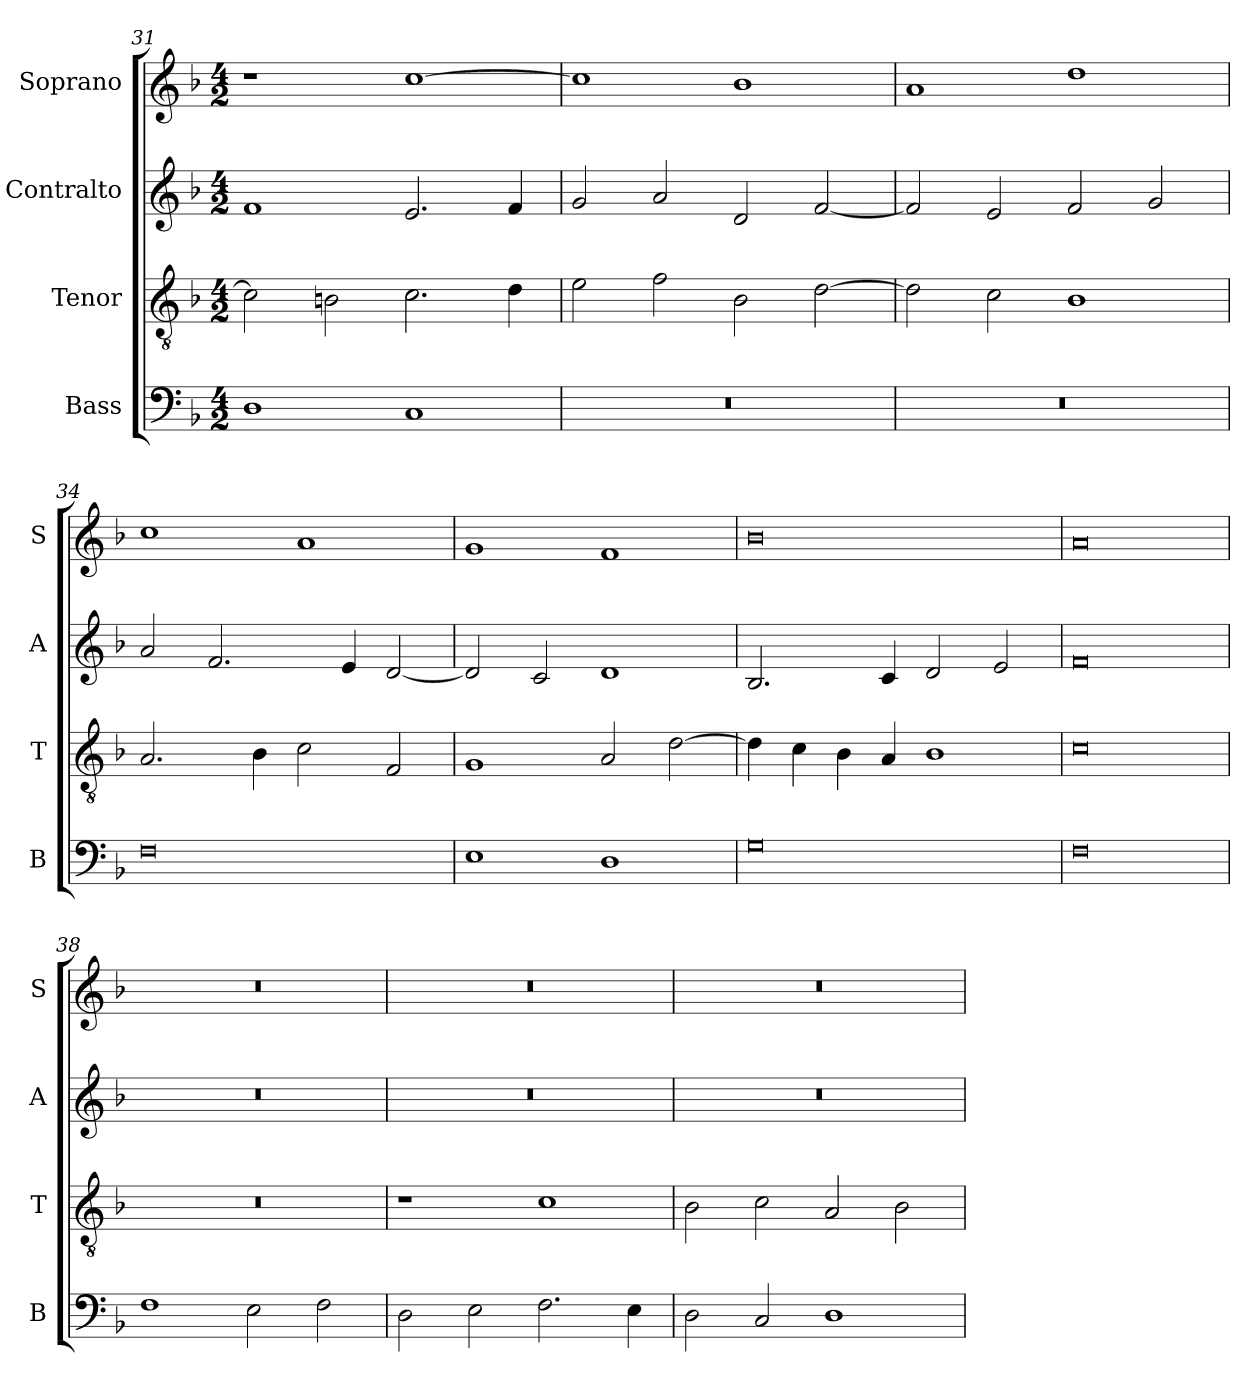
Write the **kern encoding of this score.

**kern	**kern	**kern	**kern
*part4	*part3	*part2	*part1
*staff4	*staff3	*staff2	*staff1
*I"Bass	*I"Tenor	*I"Contralto	*I"Soprano
*I'B	*I'T	*I'A	*I'S
*clefF4	*clefGv2	*clefG2	*clefG2
*k[b-]	*k[b-]	*k[b-]	*k[b-]
*F:ion	*F:ion	*F:ion	*F:ion
*M4/2	*M4/2	*M4/2	*M4/2
=31	=31	=31	=31
1D	2c]	1f	1r
.	2Bn	.	.
1C	2.c	2.e	[1cc
.	4d	4f	.
=32	=32	=32	=32
0r	2e	2g	1cc]
.	2f	2a	.
.	2B-	2d	1b-
.	[2d	[2f	.
=33	=33	=33	=33
0r	2d]	2f]	1a
.	2c	2e	.
.	1B-	2f	1dd
.	.	2g	.
=34	=34	=34	=34
0F	2.A	2a	1cc
.	.	2.f	.
.	4B-	.	.
.	2c	.	1a
.	.	4e	.
.	2F	[2d	.
=35	=35	=35	=35
1E	1G	2d]	1g
.	.	2c	.
1D	2A	1d	1f
.	[2d	.	.
=36	=36	=36	=36
0G	4d]	2.B-	0b-
.	4c	.	.
.	4B-	.	.
.	4A	4c	.
.	1B-	2d	.
.	.	2e	.
=37	=37	=37	=37
0F	0c	0f	0a
=38	=38	=38	=38
1F	0r	0r	0r
2E	.	.	.
2F	.	.	.
=39	=39	=39	=39
2D	1r	0r	0r
2E	.	.	.
2.F	1c	.	.
4E	.	.	.
=40	=40	=40	=40
2D	2B-	0r	0r
2C	2c	.	.
1D	2A	.	.
.	2B-	.	.
=	=	=	=
*-	*-	*-	*-
